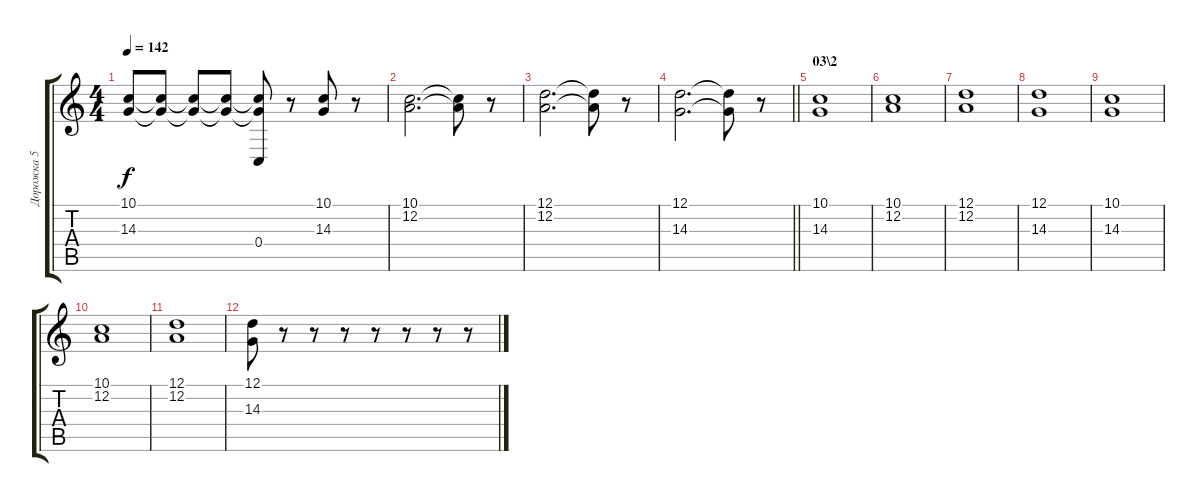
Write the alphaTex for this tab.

\track ("Дорожка 5" "Дорожка 5") {instrument choiraahs}
\staff {score tabs}
\tuning (D4 A3 F3 C3 G2 D2) {hide}
\ts (4 4)
\tempo 142
\clef g2
\ks c
(10.1 14.3).8{dy f} (10.1{t} 14.3{t}).8 (10.1{t} 14.3{t}).8 (10.1{t} 14.3{t}).8 (10.1{t} 14.3{t} 0.4).8 r.8 (10.1 14.3).8 r.8 |
(10.1 12.2).2{d} (10.1{t} 12.2{t}).8 r.8 |
(12.1 12.2).2{d} (12.1{t} 12.2{t}).8 r.8 |
\barLineRight lightlight
(12.1 14.3).2{d} (12.1{t} 14.3{t}).8 r.8 |
\section ("" "03\\2")
(10.1 14.3).1 |
(10.1 12.2).1 |
(12.1 12.2).1 |
(12.1 14.3).1 |
(10.1 14.3).1 |
(10.1 12.2).1 |
(12.1 12.2).1 |
(12.1 14.3).8 r.8 r.8 r.8 r.8 r.8 r.8 r.8
